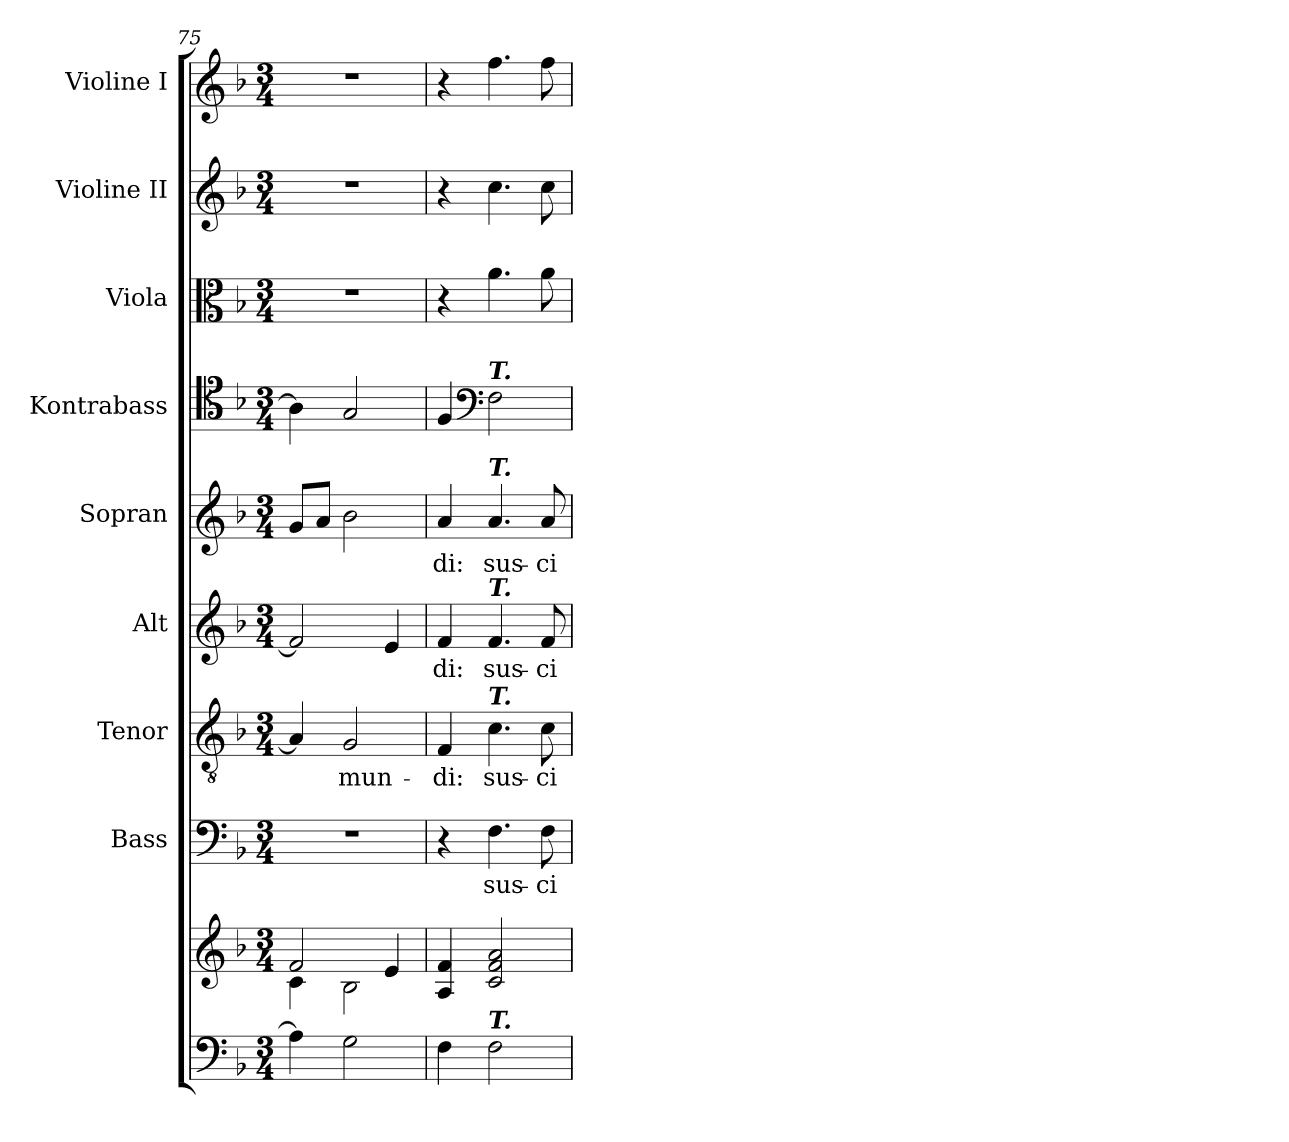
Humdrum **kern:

**kern	**kern	**kern	**text	**kern	**text	**kern	**text	**kern	**text	**kern	**kern	**kern	**kern
*part9	*part9	*part8	*part8	*part7	*part7	*part6	*part6	*part5	*part5	*part4	*part3	*part2	*part1
*staff10	*staff9	*staff8	*staff8	*staff7	*staff7	*staff6	*staff6	*staff5	*staff5	*staff4	*staff3	*staff2	*staff1
*	*	*I"Bass	*	*I"Tenor	*	*I"Alt	*	*I"Sopran	*	*I"Kontrabass	*I"Viola	*I"Violine II	*I"Violine I
*	*	*I'B.	*	*I'T.	*	*I'A.	*	*I'S.	*	*I'Kb.	*I'Vla.	*I'Vl. II	*I'Vl. I
!!LO:PB:g=z
*clefF4	*clefG2	*clefF4	*	*clefGv2	*	*clefG2	*	*clefG2	*	*clefC4	*clefC3	*clefG2	*clefG2
*	*	*	*	*	*	*	*	*	*	*ITrd7c12	*	*	*
*k[b-]	*k[b-]	*k[b-]	*	*k[b-]	*	*k[b-]	*	*k[b-]	*	*k[b-]	*k[b-]	*k[b-]	*k[b-]
*F:	*F:	*F:	*	*F:	*	*F:	*	*F:	*	*F:	*F:	*F:	*F:
*M3/4	*M3/4	*M3/4	*	*M3/4	*	*M3/4	*	*M3/4	*	*M3/4	*M3/4	*M3/4	*M3/4
=75	=75	=75	=75	=75	=75	=75	=75	=75	=75	=75	=75	=75	=75
*	*^	*	*	*	*	*	*	*	*	*	*	*	*
4A\]	2f/	4c\	2.r	.	4A/]	.	2f/]	.	8g/L	.	4AA\]	2.r	2.r	2.r
.	.	.	.	.	.	.	.	.	8a/J	.	.	.	.	.
!	!	!	!	!	!	!LO:LY:b	!	!	!	!	!	!	!	!
2G\	.	2B-\	.	.	2G/	mun-	.	.	2b-\	.	2GG/	.	.	.
.	4e/	.	.	.	.	.	4e/	.	.	.	.	.	.	.
*	*v	*v	*	*	*	*	*	*	*	*	*	*	*	*
=76	=76	=76	=76	=76	=76	=76	=76	=76	=76	=76	=76	=76	=76
!	!	!	!	!	!LO:LY:b	!	!LO:LY:b	!	!LO:LY:b	!	!	!	!
4F\	4A/ 4f/	4r	.	4F/	-di:	4f/	-di:	4a/	-di:	4FF/	4r	4r	4r
*	*	*	*	*	*	*	*	*	*	*clefF4	*	*	*
!	!	!	!	!	!	!	!	!	!	!LO:TX:a:Bi:t=T.	!	!	!
!	!	!	!	!	!	!	!	!LO:TX:a:Bi:t=T.	!	!	!	!	!
!	!	!	!	!	!	!LO:TX:a:Bi:t=T.	!	!	!	!	!	!	!
!	!	!	!	!LO:TX:a:Bi:t=T.	!	!	!	!	!	!	!	!	!
!LO:TX:a:Bi:t=T.	!	!	!	!	!	!	!	!	!	!	!	!	!
!	!	!	!LO:LY:b	!	!LO:LY:b	!	!LO:LY:b	!	!LO:LY:b	!	!	!	!
2F\	2c/ 2f/ 2a/	4.F\	sus-	4.c\	sus-	4.f/	sus-	4.a/	sus-	2FF\	4.a\	4.cc\	4.ff\
!	!	!	!LO:LY:b	!	!LO:LY:b	!	!LO:LY:b	!	!LO:LY:b	!	!	!	!
.	.	8F\	-ci-	8c\	-ci-	8f/	-ci-	8a/	-ci-	.	8a\	8cc\	8ff\
=	=	=	=	=	=	=	=	=	=	=	=	=	=
*-	*-	*-	*-	*-	*-	*-	*-	*-	*-	*-	*-	*-	*-
